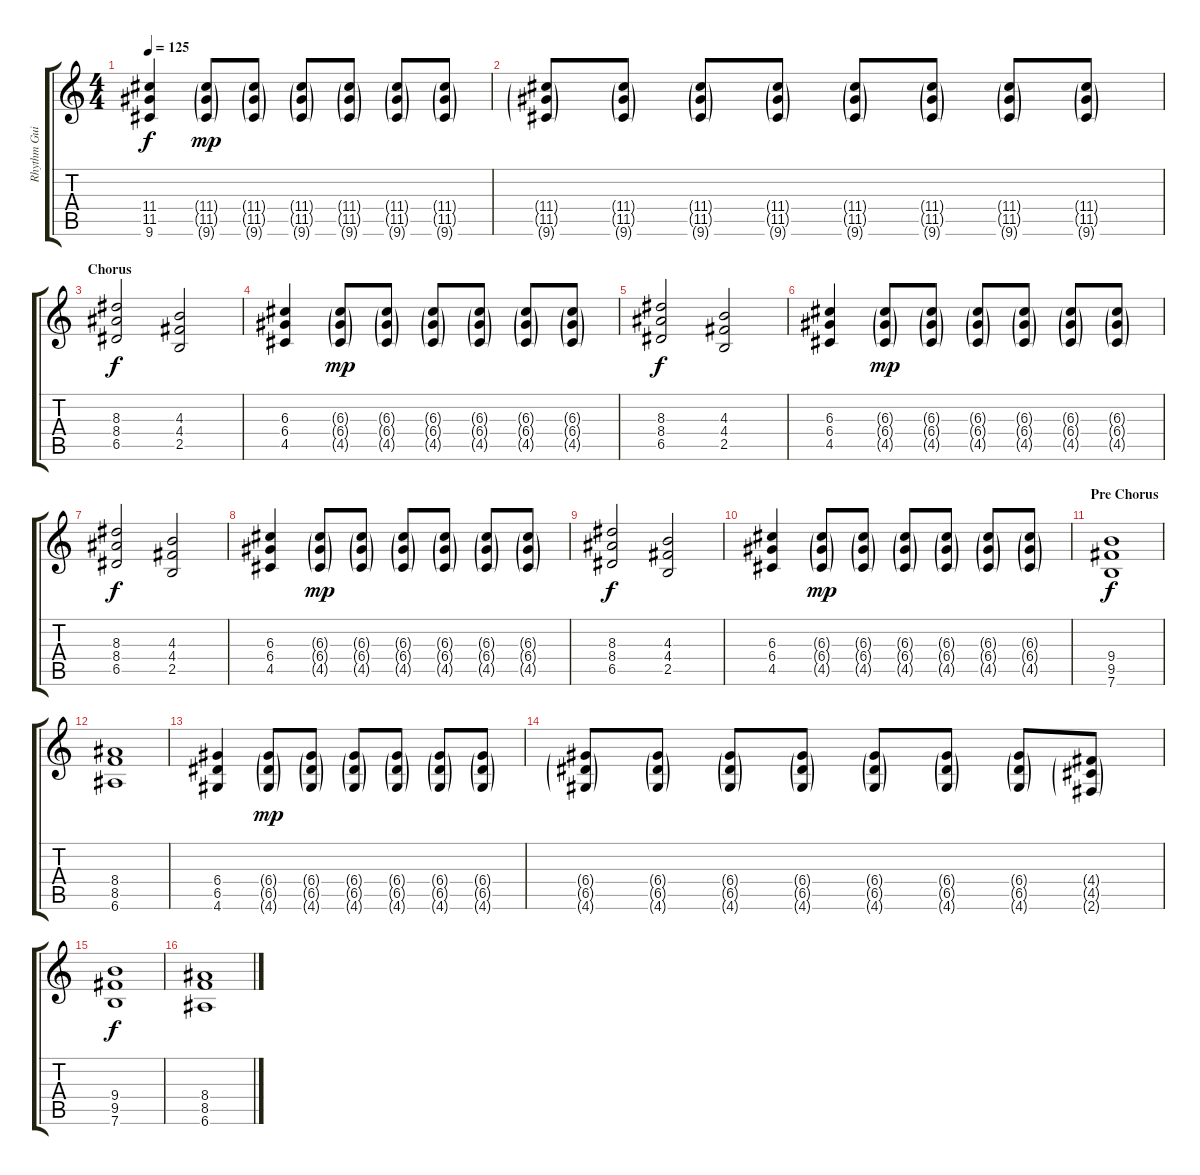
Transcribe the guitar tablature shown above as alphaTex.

\track ("Rhythm Guitar" "Rhythm Gui") {instrument distortionguitar}
\staff {score tabs}
\tuning (E4 B3 G3 D3 A2 E2) {hide}
\ts (4 4)
\tempo 125
\clef g2
\ks c
(11.4 11.5 9.6).4{dy f} (11.4{g} 11.5{g} 9.6{g}).8{dy mp} (11.4{g} 11.5{g} 9.6{g}).8 (11.4{g} 11.5{g} 9.6{g}).8 (11.4{g} 11.5{g} 9.6{g}).8 (11.4{g} 11.5{g} 9.6{g}).8 (11.4{g} 11.5{g} 9.6{g}).8 |
(11.4{g} 11.5{g} 9.6{g}).8 (11.4{g} 11.5{g} 9.6{g}).8 (11.4{g} 11.5{g} 9.6{g}).8 (11.4{g} 11.5{g} 9.6{g}).8 (11.4{g} 11.5{g} 9.6{g}).8 (11.4{g} 11.5{g} 9.6{g}).8 (11.4{g} 11.5{g} 9.6{g}).8 (11.4{g} 11.5{g} 9.6{g}).8 |
\section ("" "Chorus")
(8.3 8.4 6.5).2{dy f} (4.3 4.4 2.5).2 |
(6.3 6.4 4.5).4 (6.3{g} 6.4{g} 4.5{g}).8{dy mp} (6.3{g} 6.4{g} 4.5{g}).8 (6.3{g} 6.4{g} 4.5{g}).8 (6.3{g} 6.4{g} 4.5{g}).8 (6.3{g} 6.4{g} 4.5{g}).8 (6.3{g} 6.4{g} 4.5{g}).8 |
(8.3 8.4 6.5).2{dy f} (4.3 4.4 2.5).2 |
(6.3 6.4 4.5).4 (6.3{g} 6.4{g} 4.5{g}).8{dy mp} (6.3{g} 6.4{g} 4.5{g}).8 (6.3{g} 6.4{g} 4.5{g}).8 (6.3{g} 6.4{g} 4.5{g}).8 (6.3{g} 6.4{g} 4.5{g}).8 (6.3{g} 6.4{g} 4.5{g}).8 |
(8.3 8.4 6.5).2{dy f} (4.3 4.4 2.5).2 |
(6.3 6.4 4.5).4 (6.3{g} 6.4{g} 4.5{g}).8{dy mp} (6.3{g} 6.4{g} 4.5{g}).8 (6.3{g} 6.4{g} 4.5{g}).8 (6.3{g} 6.4{g} 4.5{g}).8 (6.3{g} 6.4{g} 4.5{g}).8 (6.3{g} 6.4{g} 4.5{g}).8 |
(8.3 8.4 6.5).2{dy f} (4.3 4.4 2.5).2 |
(6.3 6.4 4.5).4 (6.3{g} 6.4{g} 4.5{g}).8{dy mp} (6.3{g} 6.4{g} 4.5{g}).8 (6.3{g} 6.4{g} 4.5{g}).8 (6.3{g} 6.4{g} 4.5{g}).8 (6.3{g} 6.4{g} 4.5{g}).8 (6.3{g} 6.4{g} 4.5{g}).8 |
\section ("" "Pre Chorus")
(9.4 9.5 7.6).1{dy f} |
(8.4 8.5 6.6).1 |
(6.4 6.5 4.6).4 (6.4{g} 6.5{g} 4.6{g}).8{dy mp} (6.4{g} 6.5{g} 4.6{g}).8 (6.4{g} 6.5{g} 4.6{g}).8 (6.4{g} 6.5{g} 4.6{g}).8 (6.4{g} 6.5{g} 4.6{g}).8 (6.4{g} 6.5{g} 4.6{g}).8 |
(6.4{g} 6.5{g} 4.6{g}).8 (6.4{g} 6.5{g} 4.6{g}).8 (6.4{g} 6.5{g} 4.6{g}).8 (6.4{g} 6.5{g} 4.6{g}).8 (6.4{g} 6.5{g} 4.6{g}).8 (6.4{g} 6.5{g} 4.6{g}).8 (6.4{g} 6.5{g} 4.6{g}).8 (4.4{g} 4.5{g} 2.6{g}).8 |
(9.4 9.5 7.6).1{dy f} |
(8.4 8.5 6.6).1
